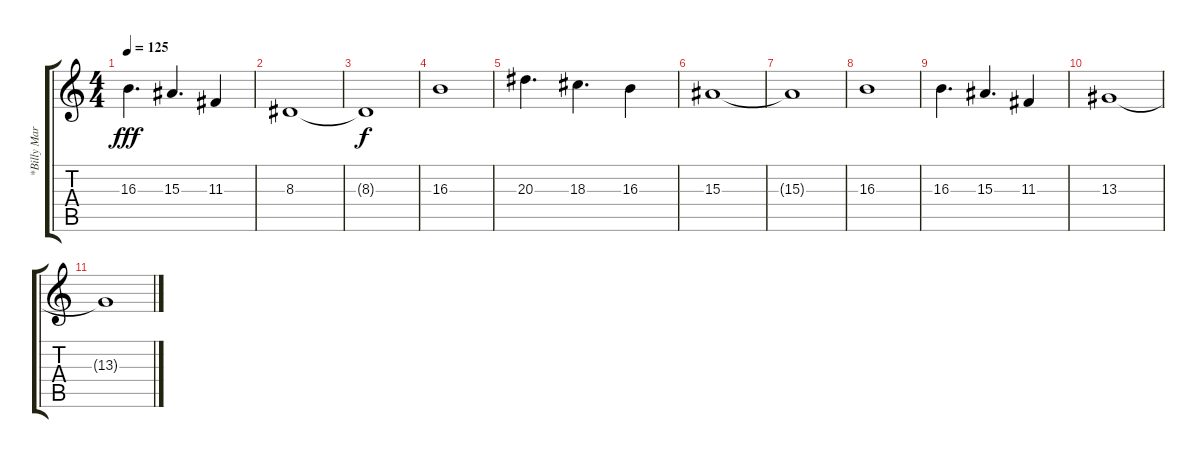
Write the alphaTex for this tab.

\track ("*Billy Martin (Keyboard 2)" "*Billy Mar") {instrument stringensemble1}
\staff {score tabs}
\tuning (E4 B3 G3 D3 A2 E2) {hide}
\ts (4 4)
\tempo 125
\clef g2
\ks c
16.3.4{d dy fff} 15.3.4{d} 11.3.4 |
8.3.1 |
8.3{t}.1{dy f} |
16.3.1 |
20.3.4{d} 18.3.4{d} 16.3.4 |
15.3.1 |
15.3{t}.1 |
16.3.1 |
16.3.4{d} 15.3.4{d} 11.3.4 |
13.3.1 |
13.3{t}.1
